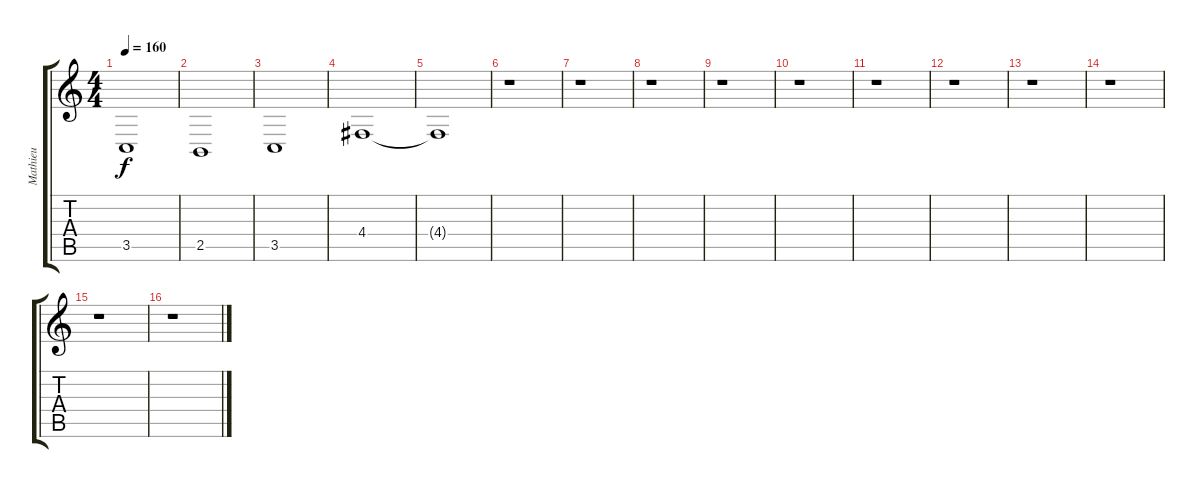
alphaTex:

\track ("Mathieu" "Mathieu") {instrument synthstrings2}
\staff {score tabs}
\tuning (E4 B3 G3 D3 A2 E2) {hide}
\ts (4 4)
\tempo 160
\clef g2
\ks c
3.5.1{dy f} |
2.5.1 |
3.5.1 |
4.4.1 |
4.4{t}.1 |
r.1 |
r.1 |
r.1 |
r.1 |
r.1 |
r.1 |
r.1 |
r.1 |
r.1 |
r.1 |
r.1
